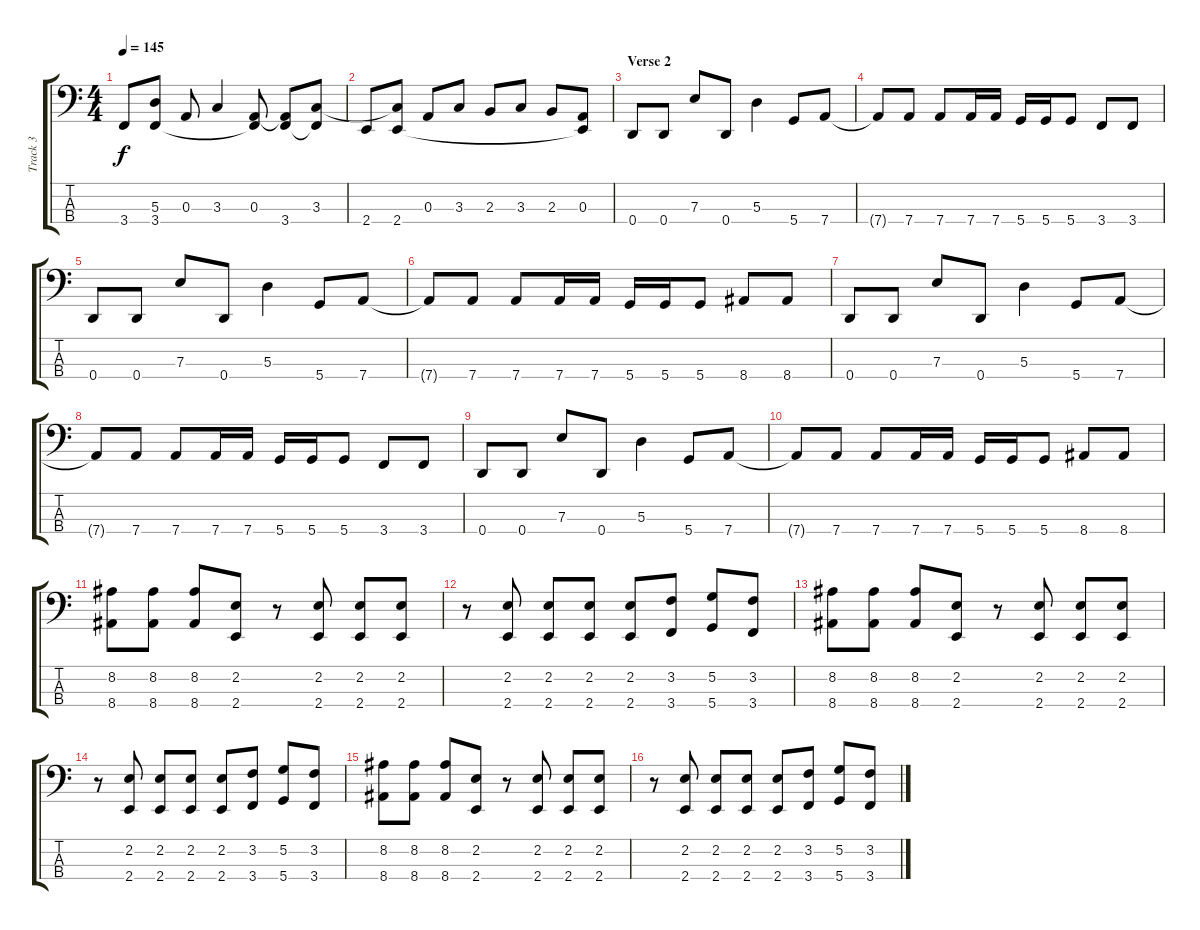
\track ("Track 3" "Track 3") {instrument electricbasspick}
\staff {score tabs}
\tuning (G2 D2 A1 D1) {hide}
\ts (4 4)
\tempo 145
\clef f4
\ks c
3.4.8{dy f} (5.3{t} 3.4).8 0.3.8 3.3.4 (0.3 3.4{t}).8 (0.3{t} 3.4).8 (3.3 3.4{t}).8 |
2.4.8 (3.3{t} 2.4).8 0.3.8 3.3.8 2.3.8 3.3.8 2.3.8 (0.3 2.4{t}).8 |
\section ("" "Verse 2")
0.4.8 0.4.8 7.3.8 0.4.8 5.3.4 5.4.8 7.4.8 |
7.4{t}.8 7.4.8 7.4.8 7.4.16 7.4.16 5.4.16 5.4.16 5.4.8 3.4.8 3.4.8 |
0.4.8 0.4.8 7.3.8 0.4.8 5.3.4 5.4.8 7.4.8 |
7.4{t}.8 7.4.8 7.4.8 7.4.16 7.4.16 5.4.16 5.4.16 5.4.8 8.4.8 8.4.8 |
0.4.8 0.4.8 7.3.8 0.4.8 5.3.4 5.4.8 7.4.8 |
7.4{t}.8 7.4.8 7.4.8 7.4.16 7.4.16 5.4.16 5.4.16 5.4.8 3.4.8 3.4.8 |
0.4.8 0.4.8 7.3.8 0.4.8 5.3.4 5.4.8 7.4.8 |
7.4{t}.8 7.4.8 7.4.8 7.4.16 7.4.16 5.4.16 5.4.16 5.4.8 8.4.8 8.4.8 |
(8.2 8.4).8 (8.2 8.4).8 (8.2 8.4).8 (2.2 2.4).8 r.8 (2.2 2.4).8 (2.2 2.4).8 (2.2 2.4).8 |
r.8 (2.2 2.4).8 (2.2 2.4).8 (2.2 2.4).8 (2.2 2.4).8 (3.2 3.4).8 (5.2 5.4).8 (3.2 3.4).8 |
(8.2 8.4).8 (8.2 8.4).8 (8.2 8.4).8 (2.2 2.4).8 r.8 (2.2 2.4).8 (2.2 2.4).8 (2.2 2.4).8 |
r.8 (2.2 2.4).8 (2.2 2.4).8 (2.2 2.4).8 (2.2 2.4).8 (3.2 3.4).8 (5.2 5.4).8 (3.2 3.4).8 |
(8.2 8.4).8 (8.2 8.4).8 (8.2 8.4).8 (2.2 2.4).8 r.8 (2.2 2.4).8 (2.2 2.4).8 (2.2 2.4).8 |
r.8 (2.2 2.4).8 (2.2 2.4).8 (2.2 2.4).8 (2.2 2.4).8 (3.2 3.4).8 (5.2 5.4).8 (3.2 3.4).8
